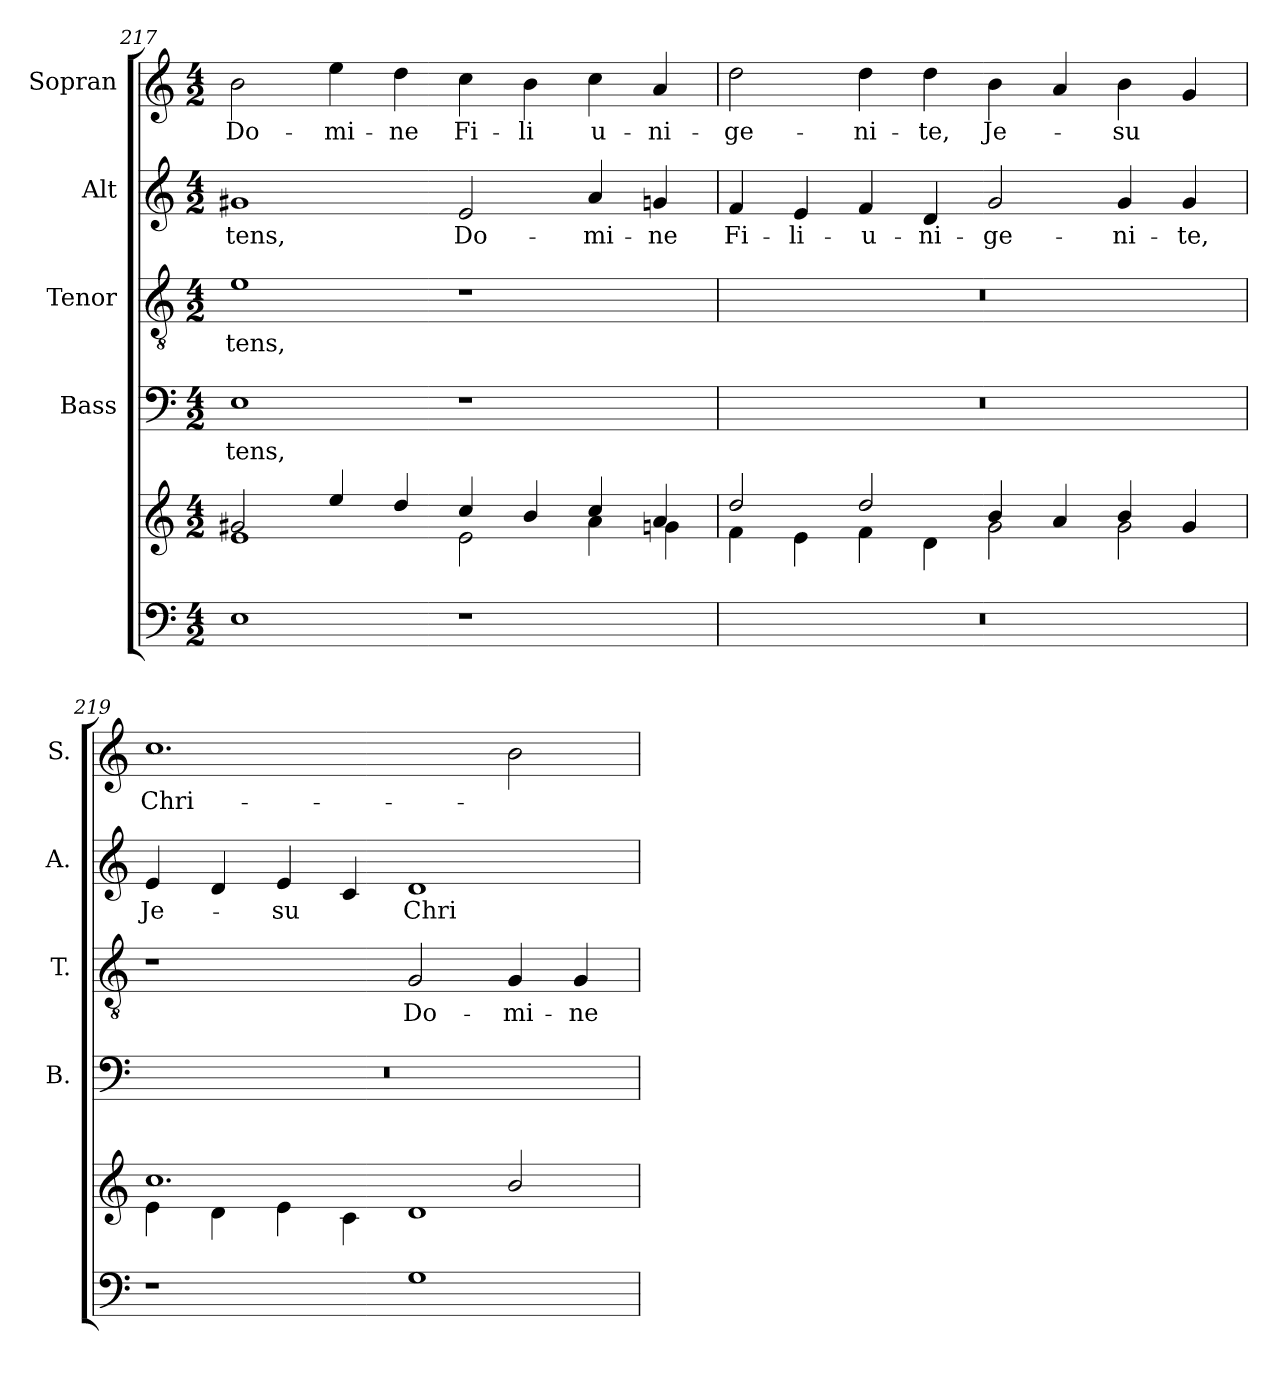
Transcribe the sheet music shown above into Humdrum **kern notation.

**kern	**kern	**kern	**text	**kern	**text	**kern	**text	**kern	**text
*part5	*part5	*part4	*part4	*part3	*part3	*part2	*part2	*part1	*part1
*staff6	*staff5	*staff4	*staff4	*staff3	*staff3	*staff2	*staff2	*staff1	*staff1
*	*	*I"Bass	*	*I"Tenor	*	*I"Alt	*	*I"Sopran	*
*	*	*I'B.	*	*I'T.	*	*I'A.	*	*I'S.	*
!!LO:PB:g=z
*clefF4	*clefG2	*clefF4	*	*clefGv2	*	*clefG2	*	*clefG2	*
*k[]	*k[]	*k[]	*	*k[]	*	*k[]	*	*k[]	*
*C:	*C:	*C:	*	*C:	*	*C:	*	*C:	*
*M4/2	*M4/2	*M4/2	*	*M4/2	*	*M4/2	*	*M4/2	*
=217	=217	=217	=217	=217	=217	=217	=217	=217	=217
*	*^	*	*	*	*	*	*	*	*
!	!	!	!	!LO:LY:b	!	!LO:LY:b	!	!LO:LY:b	!	!LO:LY:b
1E	2g#X/	1e	1E	-tens,	1e	-tens,	1g#X	-tens,	2b\	Do-
!	!	!	!	!	!	!	!	!	!	!LO:LY:b
.	4ee/	.	.	.	.	.	.	.	4ee\	-mi-
!	!	!	!	!	!	!	!	!	!	!LO:LY:b
.	4dd/	.	.	.	.	.	.	.	4dd\	-ne
!	!	!	!	!	!	!	!	!LO:LY:b	!	!LO:LY:b
1r	4cc/	2e\	1r	.	1r	.	2e/	Do-	4cc\	Fi-
!	!	!	!	!	!	!	!	!	!	!LO:LY:b
.	4b/	.	.	.	.	.	.	.	4b\	-li
!	!	!	!	!	!	!	!	!LO:LY:b	!	!LO:LY:b
.	4cc/	4a\	.	.	.	.	4a/	-mi-	4cc\	u-
!	!	!	!	!	!	!	!	!LO:LY:b	!	!LO:LY:b
.	4a/	4gn\	.	.	.	.	4gn/	-ne	4a/	-ni-
=218	=218	=218	=218	=218	=218	=218	=218	=218	=218	=218
!	!	!	!	!	!	!	!	!LO:LY:b	!	!LO:LY:b
0r	2dd/	4f\	0r	.	0r	.	4f/	Fi-	2dd\	-ge-
!	!	!	!	!	!	!	!	!LO:LY:b	!	!
.	.	4e\	.	.	.	.	4e/	-li-	.	.
!	!	!	!	!	!	!	!	!LO:LY:b	!	!LO:LY:b
.	2dd/	4f\	.	.	.	.	4f/	-u-	4dd\	-ni-
!	!	!	!	!	!	!	!	!LO:LY:b	!	!LO:LY:b
.	.	4d\	.	.	.	.	4d/	-ni-	4dd\	-te,
!	!	!	!	!	!	!	!	!LO:LY:b	!	!LO:LY:b
.	4b/	2g\	.	.	.	.	2g/	-ge-	4b\	Je-
.	4a/	.	.	.	.	.	.	.	4a/	.
!	!	!	!	!	!	!	!	!LO:LY:b	!	!LO:LY:b
.	4b/	2g\	.	.	.	.	4g/	-ni-	4b\	-su
!	!	!	!	!	!	!	!	!LO:LY:b	!	!
.	4g/	.	.	.	.	.	4g/	-te,	4g/	.
=219	=219	=219	=219	=219	=219	=219	=219	=219	=219	=219
!	!	!	!	!	!	!	!	!LO:LY:b	!	!LO:LY:b
1r	1.cc	4e\	0r	.	1r	.	4e/	Je-	1.cc	Chri-
.	.	4d\	.	.	.	.	4d/	.	.	.
!	!	!	!	!	!	!	!	!LO:LY:b	!	!
.	.	4e\	.	.	.	.	4e/	-su	.	.
.	.	4c\	.	.	.	.	4c/	.	.	.
!	!	!	!	!	!	!LO:LY:b	!	!LO:LY:b	!	!
1G	.	1d	.	.	2G/	Do-	1d	Chri-	.	.
!	!	!	!	!	!	!LO:LY:b	!	!	!	!
.	2b/	.	.	.	4G/	-mi-	.	.	2b\	.
!	!	!	!	!	!	!LO:LY:b	!	!	!	!
.	.	.	.	.	4G/	-ne	.	.	.	.
*	*v	*v	*	*	*	*	*	*	*	*
=	=	=	=	=	=	=	=	=	=
*-	*-	*-	*-	*-	*-	*-	*-	*-	*-
